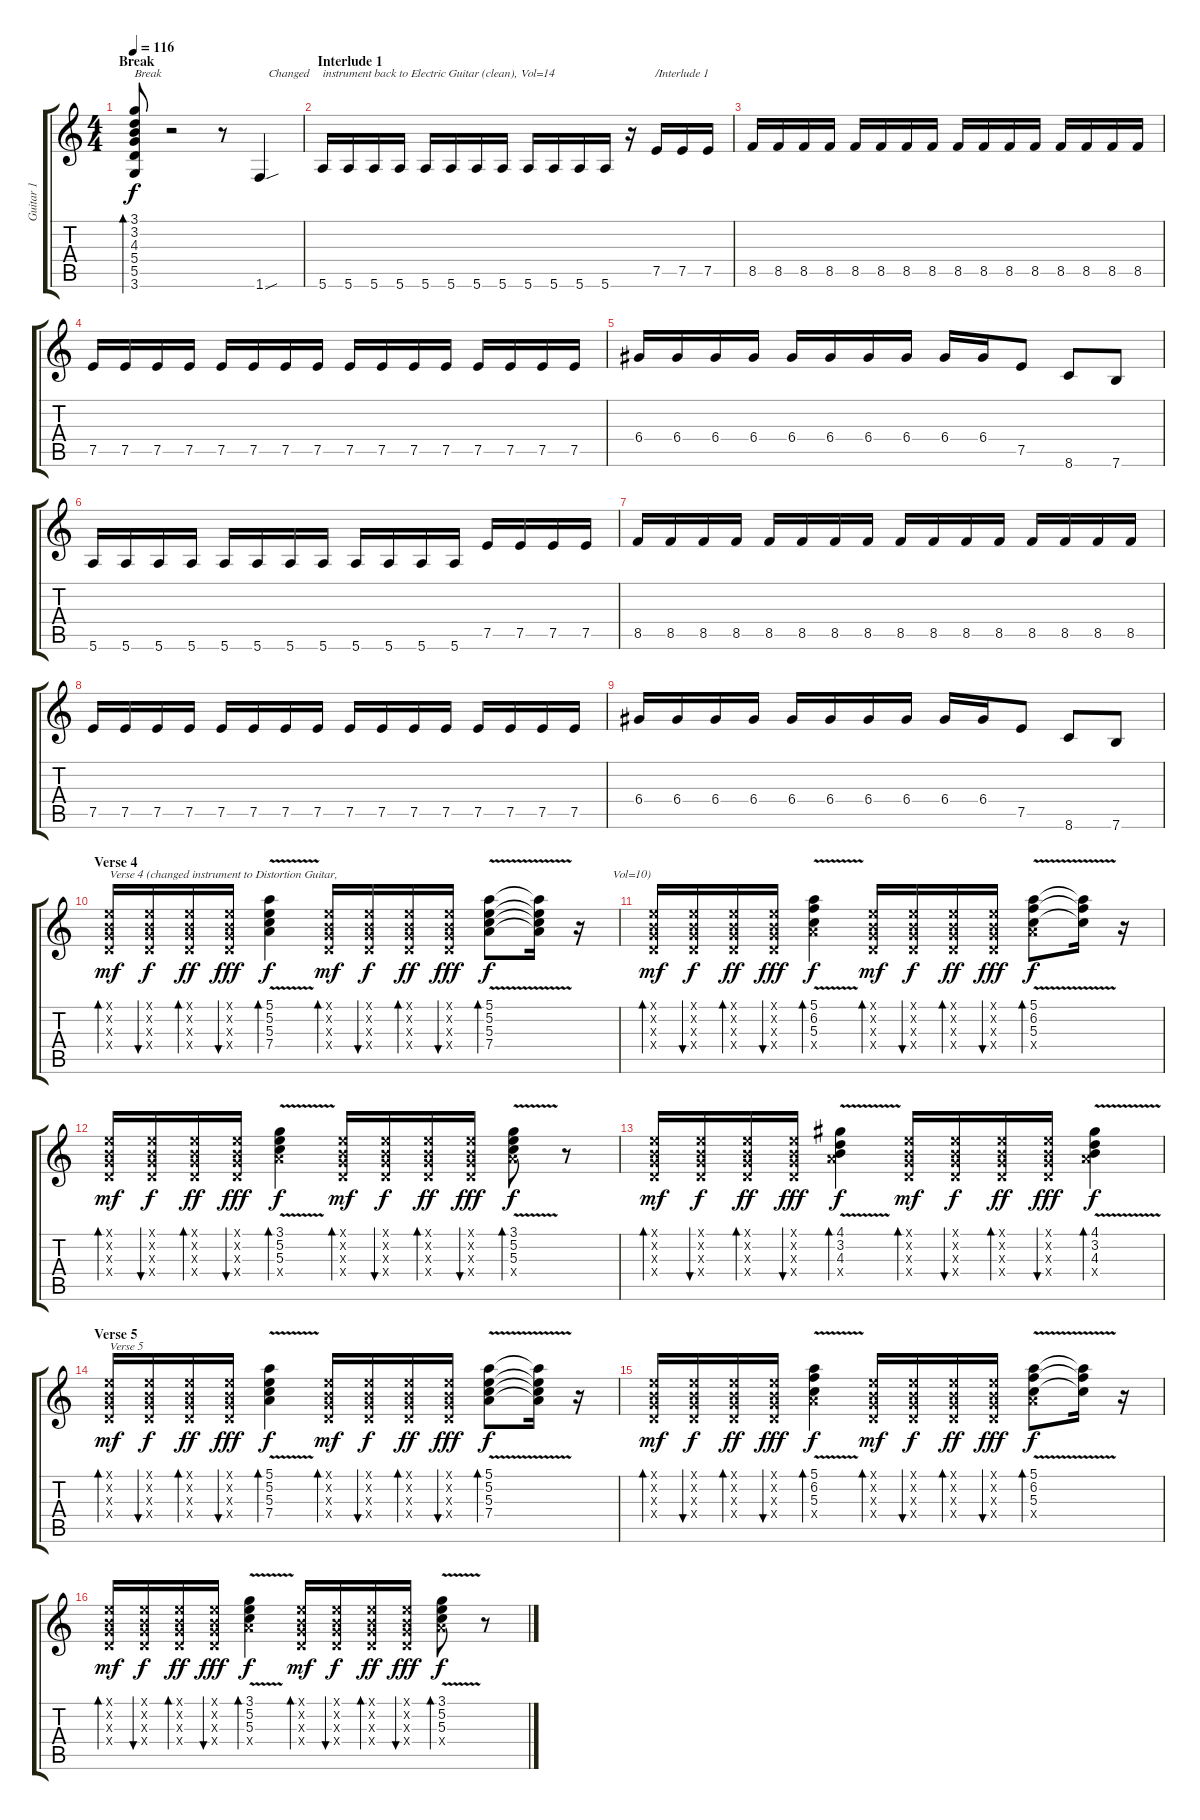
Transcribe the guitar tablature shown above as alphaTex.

\track ("Guitar 1" "Guitar 1") {instrument electricguitarclean}
\staff {score tabs}
\tuning (E4 B3 G3 D3 A2 E2) {hide}
\ts (4 4)
\section ("" "Break")
\tempo 116
\clef g2
\ks c
(3.1 3.2 4.3 5.4 5.5 3.6).8{bd 30 txt "Break" dy f} r.2 r.8 1.6{sou}.4{txt "   Changed " volume 14 instrument electricguitarclean} |
\section ("" "Interlude 1")
5.6.16{txt "instrument back to Electric Guitar (clean), Vol=14"} 5.6.16 5.6.16 5.6.16 5.6.16 5.6.16 5.6.16 5.6.16 5.6.16 5.6.16 5.6.16 5.6.16 r.16{txt "        /Interlude 1"} 7.5.16 7.5.16 7.5.16 |
8.5.16 8.5.16 8.5.16 8.5.16 8.5.16 8.5.16 8.5.16 8.5.16 8.5.16 8.5.16 8.5.16 8.5.16 8.5.16 8.5.16 8.5.16 8.5.16 |
7.5.16 7.5.16 7.5.16 7.5.16 7.5.16 7.5.16 7.5.16 7.5.16 7.5.16 7.5.16 7.5.16 7.5.16 7.5.16 7.5.16 7.5.16 7.5.16 |
6.4.16 6.4.16 6.4.16 6.4.16 6.4.16 6.4.16 6.4.16 6.4.16 6.4.16 6.4.16 7.5.8 8.6.8 7.6.8 |
5.6.16 5.6.16 5.6.16 5.6.16 5.6.16 5.6.16 5.6.16 5.6.16 5.6.16 5.6.16 5.6.16 5.6.16 7.5.16 7.5.16 7.5.16 7.5.16 |
8.5.16 8.5.16 8.5.16 8.5.16 8.5.16 8.5.16 8.5.16 8.5.16 8.5.16 8.5.16 8.5.16 8.5.16 8.5.16 8.5.16 8.5.16 8.5.16 |
7.5.16 7.5.16 7.5.16 7.5.16 7.5.16 7.5.16 7.5.16 7.5.16 7.5.16 7.5.16 7.5.16 7.5.16 7.5.16 7.5.16 7.5.16 7.5.16 |
6.4.16 6.4.16 6.4.16 6.4.16 6.4.16 6.4.16 6.4.16 6.4.16 6.4.16 6.4.16 7.5.8 8.6.8 7.6.8 |
\section ("" "Verse 4")
(0.1{x} 0.2{x} 0.3{x} 0.4{x}).16{bd 30 txt "Verse 4 (changed instrument to Distortion Guitar," dy mf volume 10 instrument distortionguitar} (0.1{x} 0.2{x} 0.3{x} 0.4{x}).16{bu 30 dy f} (0.1{x} 0.2{x} 0.3{x} 0.4{x}).16{bd 30 dy ff} (0.1{x} 0.2{x} 0.3{x} 0.4{x}).16{bu 30 dy fff} (5.1{v} 5.2{v} 5.3{v} 7.4{v}).4{bd 30 dy f} (0.1{x} 0.2{x} 0.3{x} 0.4{x}).16{bd 30 dy mf} (0.1{x} 0.2{x} 0.3{x} 0.4{x}).16{bu 30 dy f} (0.1{x} 0.2{x} 0.3{x} 0.4{x}).16{bd 30 dy ff} (0.1{x} 0.2{x} 0.3{x} 0.4{x}).16{bu 30 dy fff} (5.1{v} 5.2{v} 5.3{v} 7.4{v}).8{bd 30 txt "     " dy f} (5.1{t} 5.2{t} 5.3{t} 7.4{t}).16 r.16{txt "           Vol=10)"} |
(0.1{x} 0.2{x} 0.3{x} 0.4{x}).16{bd 30 dy mf} (0.1{x} 0.2{x} 0.3{x} 0.4{x}).16{bu 30 dy f} (0.1{x} 0.2{x} 0.3{x} 0.4{x}).16{bd 30 dy ff} (0.1{x} 0.2{x} 0.3{x} 0.4{x}).16{bu 30 dy fff} (5.1{v} 6.2{v} 5.3{v} 7.4{x}).4{bd 30 dy f} (0.1{x} 0.2{x} 0.3{x} 0.4{x}).16{bd 30 dy mf} (0.1{x} 0.2{x} 0.3{x} 0.4{x}).16{bu 30 dy f} (0.1{x} 0.2{x} 0.3{x} 0.4{x}).16{bd 30 dy ff} (0.1{x} 0.2{x} 0.3{x} 0.4{x}).16{bu 30 dy fff} (5.1{v} 6.2{v} 5.3{v} 7.4{x}).8{bd 30 dy f} (5.1{t} 6.2{t} 5.3{t}).16 r.16 |
(0.1{x} 0.2{x} 0.3{x} 0.4{x}).16{bd 30 dy mf} (0.1{x} 0.2{x} 0.3{x} 0.4{x}).16{bu 30 dy f} (0.1{x} 0.2{x} 0.3{x} 0.4{x}).16{bd 30 dy ff} (0.1{x} 0.2{x} 0.3{x} 0.4{x}).16{bu 30 dy fff} (3.1{v} 5.2{v} 5.3{v} 7.4{x}).4{bd 30 dy f} (0.1{x} 0.2{x} 0.3{x} 0.4{x}).16{bd 30 dy mf} (0.1{x} 0.2{x} 0.3{x} 0.4{x}).16{bu 30 dy f} (0.1{x} 0.2{x} 0.3{x} 0.4{x}).16{bd 30 dy ff} (0.1{x} 0.2{x} 0.3{x} 0.4{x}).16{bu 30 dy fff} (3.1{v} 5.2{v} 5.3{v} 7.4{x}).8{bd 30 dy f} r.8 |
(0.1{x} 0.2{x} 0.3{x} 0.4{x}).16{bd 30 dy mf} (0.1{x} 0.2{x} 0.3{x} 0.4{x}).16{bu 30 dy f} (0.1{x} 0.2{x} 0.3{x} 0.4{x}).16{bd 30 dy ff} (0.1{x} 0.2{x} 0.3{x} 0.4{x}).16{bu 30 dy fff} (4.1{v} 3.2{v} 4.3{v} 7.4{x}).4{bd 30 dy f} (0.1{x} 0.2{x} 0.3{x} 0.4{x}).16{bd 30 dy mf} (0.1{x} 0.2{x} 0.3{x} 0.4{x}).16{bu 30 dy f} (0.1{x} 0.2{x} 0.3{x} 0.4{x}).16{bd 30 dy ff} (0.1{x} 0.2{x} 0.3{x} 0.4{x}).16{bu 30 dy fff} (4.1{v} 3.2{v} 4.3{v} 7.4{x}).4{bd 30 dy f} |
\section ("" "Verse 5")
(0.1{x} 0.2{x} 0.3{x} 0.4{x}).16{bd 30 txt "Verse 5" dy mf} (0.1{x} 0.2{x} 0.3{x} 0.4{x}).16{bu 30 dy f} (0.1{x} 0.2{x} 0.3{x} 0.4{x}).16{bd 30 dy ff} (0.1{x} 0.2{x} 0.3{x} 0.4{x}).16{bu 30 dy fff} (5.1{v} 5.2{v} 5.3{v} 7.4{v}).4{bd 30 dy f} (0.1{x} 0.2{x} 0.3{x} 0.4{x}).16{bd 30 dy mf} (0.1{x} 0.2{x} 0.3{x} 0.4{x}).16{bu 30 dy f} (0.1{x} 0.2{x} 0.3{x} 0.4{x}).16{bd 30 dy ff} (0.1{x} 0.2{x} 0.3{x} 0.4{x}).16{bu 30 dy fff} (5.1{v} 5.2{v} 5.3{v} 7.4{v}).8{bd 30 txt "     " dy f} (5.1{t} 5.2{t} 5.3{t} 7.4{t}).16 r.16 |
(0.1{x} 0.2{x} 0.3{x} 0.4{x}).16{bd 30 dy mf} (0.1{x} 0.2{x} 0.3{x} 0.4{x}).16{bu 30 dy f} (0.1{x} 0.2{x} 0.3{x} 0.4{x}).16{bd 30 dy ff} (0.1{x} 0.2{x} 0.3{x} 0.4{x}).16{bu 30 dy fff} (5.1{v} 6.2{v} 5.3{v} 7.4{x}).4{bd 30 dy f} (0.1{x} 0.2{x} 0.3{x} 0.4{x}).16{bd 30 dy mf} (0.1{x} 0.2{x} 0.3{x} 0.4{x}).16{bu 30 dy f} (0.1{x} 0.2{x} 0.3{x} 0.4{x}).16{bd 30 dy ff} (0.1{x} 0.2{x} 0.3{x} 0.4{x}).16{bu 30 dy fff} (5.1{v} 6.2{v} 5.3{v} 7.4{x}).8{bd 30 dy f} (5.1{t} 6.2{t} 5.3{t}).16 r.16 |
(0.1{x} 0.2{x} 0.3{x} 0.4{x}).16{bd 30 dy mf} (0.1{x} 0.2{x} 0.3{x} 0.4{x}).16{bu 30 dy f} (0.1{x} 0.2{x} 0.3{x} 0.4{x}).16{bd 30 dy ff} (0.1{x} 0.2{x} 0.3{x} 0.4{x}).16{bu 30 dy fff} (3.1{v} 5.2{v} 5.3{v} 7.4{x}).4{bd 30 dy f} (0.1{x} 0.2{x} 0.3{x} 0.4{x}).16{bd 30 dy mf} (0.1{x} 0.2{x} 0.3{x} 0.4{x}).16{bu 30 dy f} (0.1{x} 0.2{x} 0.3{x} 0.4{x}).16{bd 30 dy ff} (0.1{x} 0.2{x} 0.3{x} 0.4{x}).16{bu 30 dy fff} (3.1{v} 5.2{v} 5.3{v} 7.4{x}).8{bd 30 dy f} r.8
